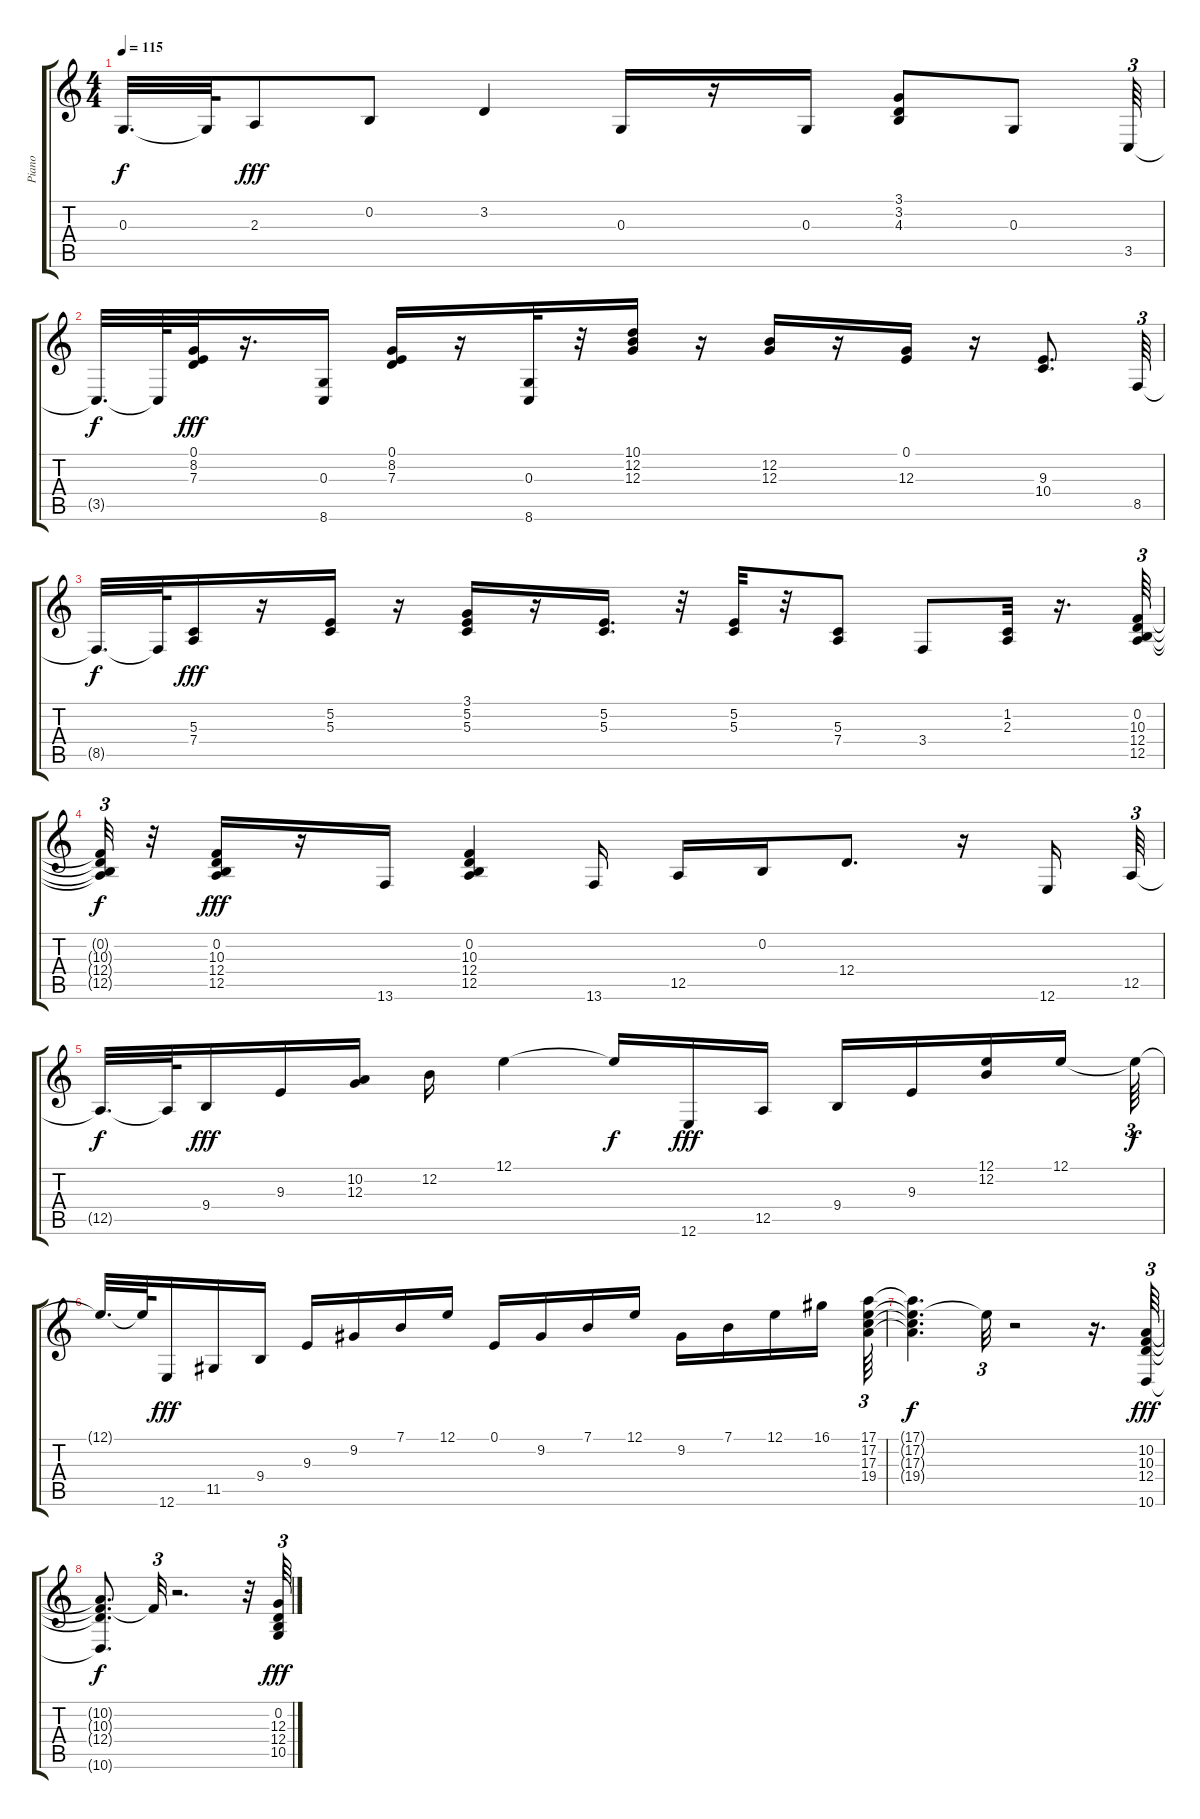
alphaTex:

\track ("Piano" "Piano") {instrument acousticgrandpiano}
\staff {score tabs}
\tuning (E4 B3 G3 D3 A2 E2) {hide}
\ts (4 4)
\tempo 115
\clef g2
\ks c
0.3{t}.32{d dy f} 0.3{t}.64 2.3.8{dy fff} 0.2.8 3.2.4 0.3.16 r.16 0.3.16 (3.1 3.2 4.3).8 0.3.8 3.5.64{tu (3 2)} |
3.5{t}.32{d dy f} 3.5{t}.64 (0.1 8.2 7.3).32{dy fff} r.16{d} (0.3 8.6).16 (0.1 8.2 7.3).16 r.16 (0.3 8.6).32 r.32 (10.1 12.2 12.3).16 r.16 (12.2 12.3).16 r.16 (0.1 12.3).16 r.16 (9.3 10.4).8{d} 8.5.64{tu (3 2)} |
8.5{t}.32{d dy f} 8.5{t}.64 (5.3 7.4).16{dy fff} r.16 (5.2 5.3).16 r.16 (3.1 5.2 5.3).16 r.16 (5.2 5.3).16{d} r.32 (5.2 5.3).32 r.32 (5.3 7.4).8 3.4.8 (1.2 2.3).32 r.16{d} (0.2 10.3 12.4 12.5).64{tu (3 2)} |
(0.2{t} 10.3{t} 12.4{t} 12.5{t}).32{tu (3 2) dy f} r.32 (0.2 10.3 12.4 12.5).16{dy fff} r.16 13.6.16 (0.2 10.3 12.4 12.5).4 13.6.16 12.5.16 0.2.16 12.4.8{d} r.16 12.6.16 12.5.64{tu (3 2)} |
12.5{t}.32{d dy f} 12.5{t}.64 9.4.16{dy fff} 9.3.16 (10.2 12.3).16 12.2.16 12.1.4 12.1{t}.16{dy f} 12.6.16{dy fff} 12.5.16 9.4.16 9.3.16 (12.1 12.2).16 12.1.16 12.1{t}.64{tu (3 2) dy f} |
12.1{t}.32{d} 12.1{t}.64 12.6.16{dy fff} 11.5.16 9.4.16 9.3.16 9.2.16 7.1.16 12.1.16 0.1.16 9.2.16 7.1.16 12.1.16 9.2.16 7.1.16 12.1.16 16.1.16 (17.1 17.2 17.3 19.4).64{tu (3 2)} |
(17.1{t} 17.2{t} 17.3{t} 19.4{t}).4{d dy f} 17.2{t}.32{tu (3 2)} r.2 r.16{d} (10.2 10.3 12.4 10.6).64{tu (3 2) dy fff} |
(10.2{t} 10.3{t} 12.4{t} 10.6{t}).8{d dy f} 10.3{t}.32{tu (3 2)} r.2{d} r.32 (0.2 12.3 12.4 10.5).64{tu (3 2) dy fff}
